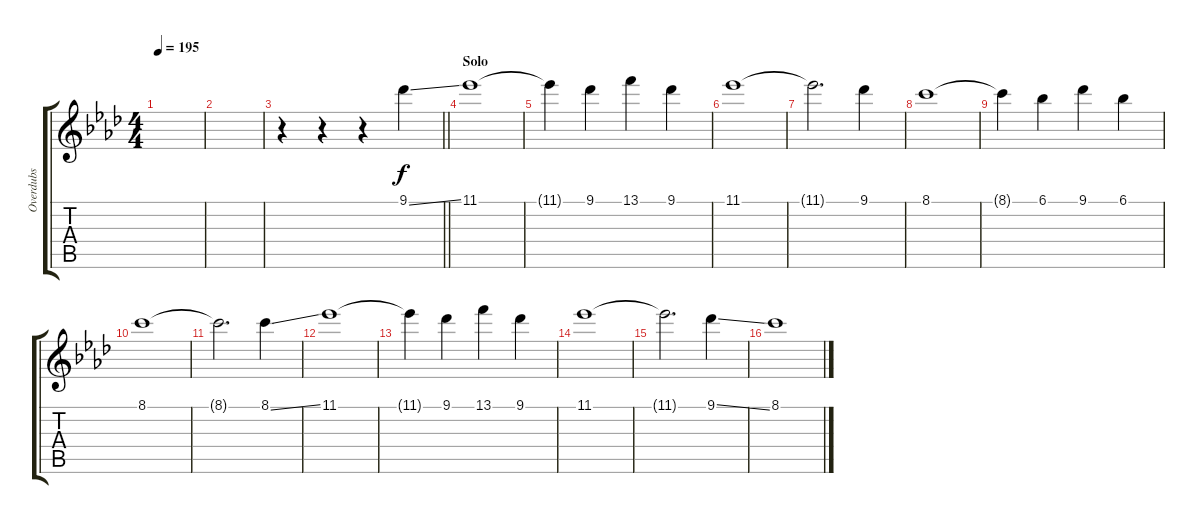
\track ("Overdubs" "Overdubs") {instrument overdrivenguitar}
\staff {score tabs}
\tuning (E4 B3 G3 D3 A2 E2) {hide}
\ts (4 4)
\tempo 195
\clef g2
\ks ab
|
|
\barLineRight lightlight
r.4 r.4 r.4 9.1{ss}.4 |
\section ("" "Solo")
11.1.1 |
11.1{t}.4 9.1.4 13.1.4 9.1.4 |
11.1.1 |
11.1{t}.2{d} 9.1.4 |
8.1.1 |
8.1{t}.4 6.1.4 9.1.4 6.1.4 |
8.1.1 |
8.1{t}.2{d} 8.1{ss}.4 |
11.1.1 |
11.1{t}.4 9.1.4 13.1.4 9.1.4 |
11.1.1 |
11.1{t}.2{d} 9.1{ss}.4 |
8.1.1
